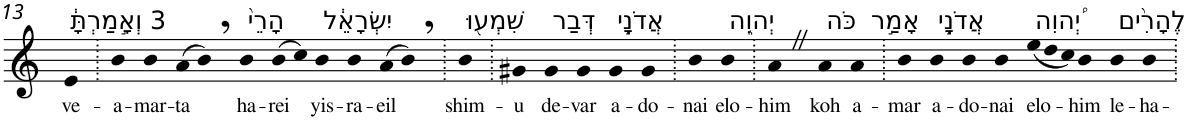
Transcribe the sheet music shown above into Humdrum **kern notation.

**kern	**text
*part1	*part1
*staff1	*staff1
*I"Piano	*
*I'Pno	*
!!LO:PB:g=z
*clefG2	*
*k[]	*
=13	=13
!LO:TX:a:t=3 וְאָ֣מַרְתָּ֔	!
!	!LO:LY:b
4e	ve-
=14.	=14.
!	!LO:LY:b
4b	-a-
!	!LO:LY:b
4b	-mar-
!	!LO:LY:b
(>8a	-ta
8b,)	.
!LO:TX:a:t=הָרֵי֙	!
!	!LO:LY:b
4b	ha-
!	!LO:LY:b
(>8b	-rei
8cc)	.
!LO:TX:a:t=יִשְׂרָאֵ֔ל	!
!	!LO:LY:b
4b	yis-
!	!LO:LY:b
4b	-ra-
!	!LO:LY:b
(>8a	-eil
8b,)	.
=15.	=15.
!LO:TX:a:t=שִׁמְע֖וּ	!
!	!LO:LY:b
4b	shim-
=16.	=16.
!	!LO:LY:b
4g#X	-u
!LO:TX:a:t=דְּבַר	!
!	!LO:LY:b
4g#	de-
!	!LO:LY:b
4g#	-var
!LO:TX:a:t=אֲדֹנָ֣י	!
!	!LO:LY:b
4g#	a-
!	!LO:LY:b
4g#	-do-
=17.	=17.
!	!LO:LY:b
4b	-nai
!LO:TX:a:t=יְהוִ֑ה	!
!	!LO:LY:b
4b	elo-
=18.	=18.
!	!LO:LY:b
4aZ	-him
!LO:TX:a:t=כֹּה	!
!	!LO:LY:b
4a	koh
!LO:TX:a:t=אָמַ֣ר	!
!	!LO:LY:b
4a	a-
=19.	=19.
!	!LO:LY:b
4b	-mar
!LO:TX:a:t=אֲדֹנָ֣י	!
!	!LO:LY:b
4b	a-
!	!LO:LY:b
4b	-do-
!	!LO:LY:b
4b	-nai
*Xtuplet	*
!LO:TX:a:t=יְ֠הוִה	!
!	!LO:LY:b
(<12ee	elo-
12dd	.
12cc)	.
!	!LO:LY:b
4b	-him
!LO:TX:a:t=לֶהָרִ֨ים	!
!	!LO:LY:b
4b	le-
!	!LO:LY:b
4b	-ha-
=.	=.
*-	*-
